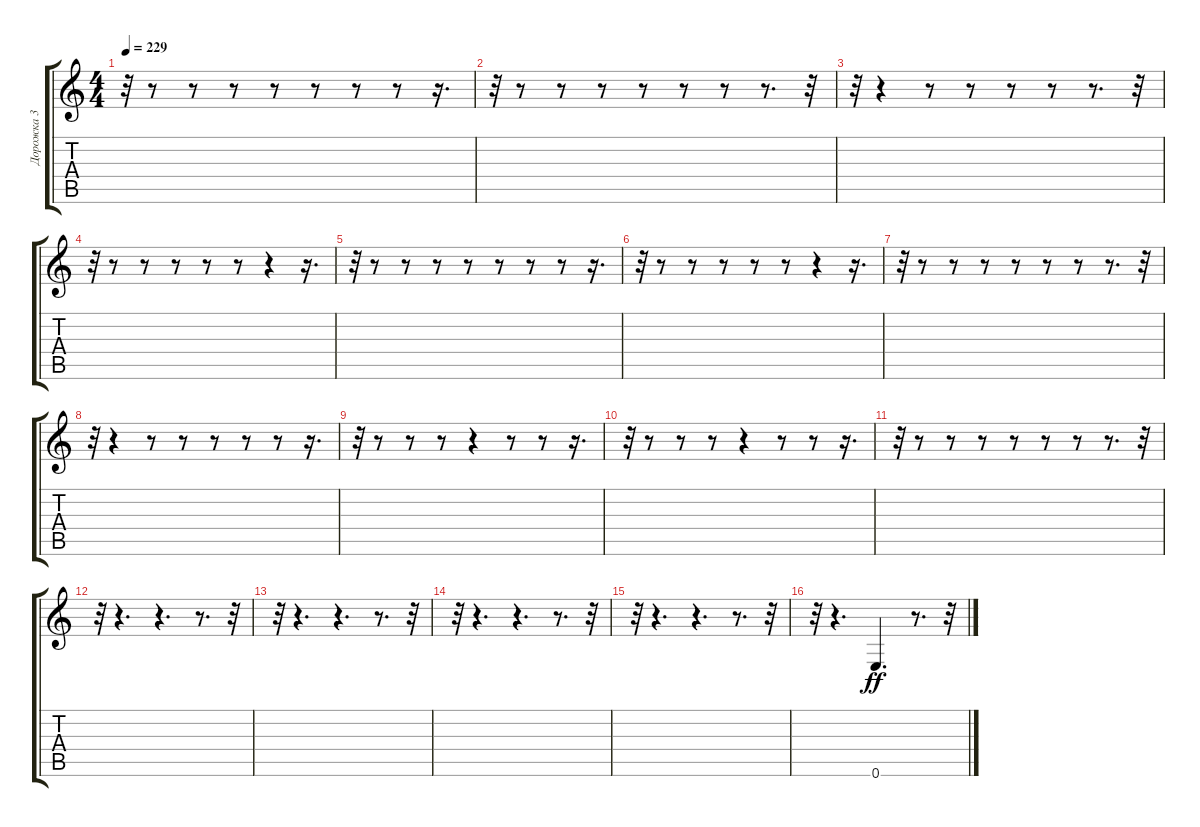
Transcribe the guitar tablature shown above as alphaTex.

\track ("Дорожка 3" "Дорожка 3") {instrument electricbassfinger}
\staff {score tabs}
\tuning (E4 B3 G3 D3 A2 E2) {hide}
\ts (4 4)
\tempo 229
\clef g2
\ks c
r.32{dy fff} r.8 r.8 r.8 r.8 r.8 r.8 r.8 r.16{d} |
r.32 r.8 r.8 r.8 r.8 r.8 r.8 r.8{d} r.32 |
r.32 r.4 r.8 r.8 r.8 r.8 r.8{d} r.32 |
r.32 r.8 r.8 r.8 r.8 r.8 r.4 r.16{d} |
r.32 r.8 r.8 r.8 r.8 r.8 r.8 r.8 r.16{d} |
r.32 r.8 r.8 r.8 r.8 r.8 r.4 r.16{d} |
r.32 r.8 r.8 r.8 r.8 r.8 r.8 r.8{d} r.32 |
r.32 r.4 r.8 r.8 r.8 r.8 r.8 r.16{d} |
r.32 r.8 r.8 r.8 r.4 r.8 r.8 r.16{d} |
r.32 r.8 r.8 r.8 r.4 r.8 r.8 r.16{d} |
r.32 r.8 r.8 r.8 r.8 r.8 r.8 r.8{d} r.32 |
r.32 r.4{d} r.4{d} r.8{d} r.32 |
r.32 r.4{d} r.4{d} r.8{d} r.32 |
r.32 r.4{d} r.4{d} r.8{d} r.32 |
r.32 r.4{d} r.4{d} r.8{d} r.32 |
r.32 r.4{d} 0.6.4{d dy ff} r.8{d} r.32
